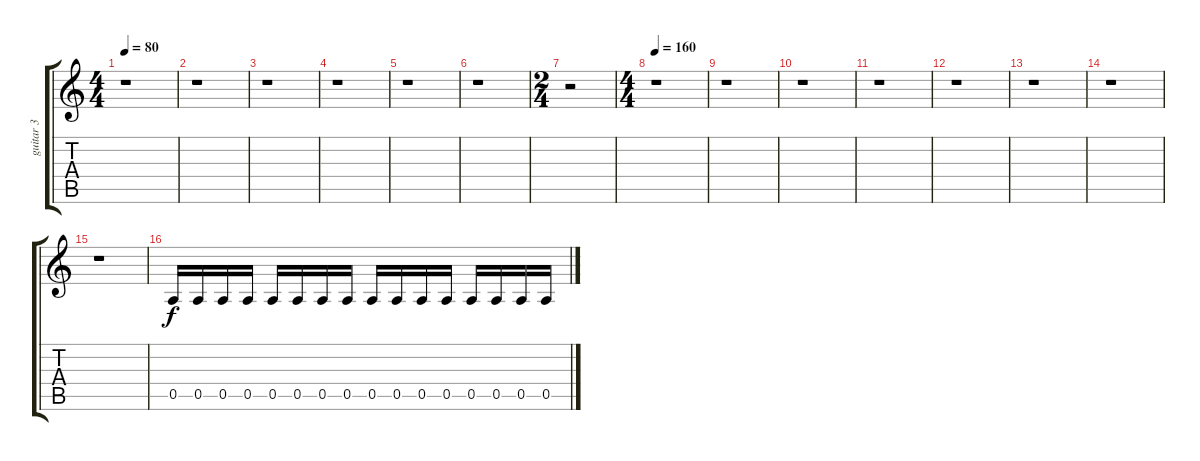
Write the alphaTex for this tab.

\track ("guitar 3" "guitar 3") {instrument distortionguitar}
\staff {score tabs}
\tuning (E4 B3 G3 D3 A2 E2) {hide}
\ts (4 4)
\tempo 80
\clef g2
\ks c
r.1{dy f} |
r.1 |
r.1 |
r.1 |
r.1 |
r.1 |
\ts (2 4)
r.2 |
\ts (4 4)
\tempo 160
r.1 |
r.1 |
r.1 |
r.1 |
r.1 |
r.1 |
r.1 |
r.1 |
0.5.16 0.5.16 0.5.16 0.5.16 0.5.16 0.5.16 0.5.16 0.5.16 0.5.16 0.5.16 0.5.16 0.5.16 0.5.16 0.5.16 0.5.16 0.5.16
